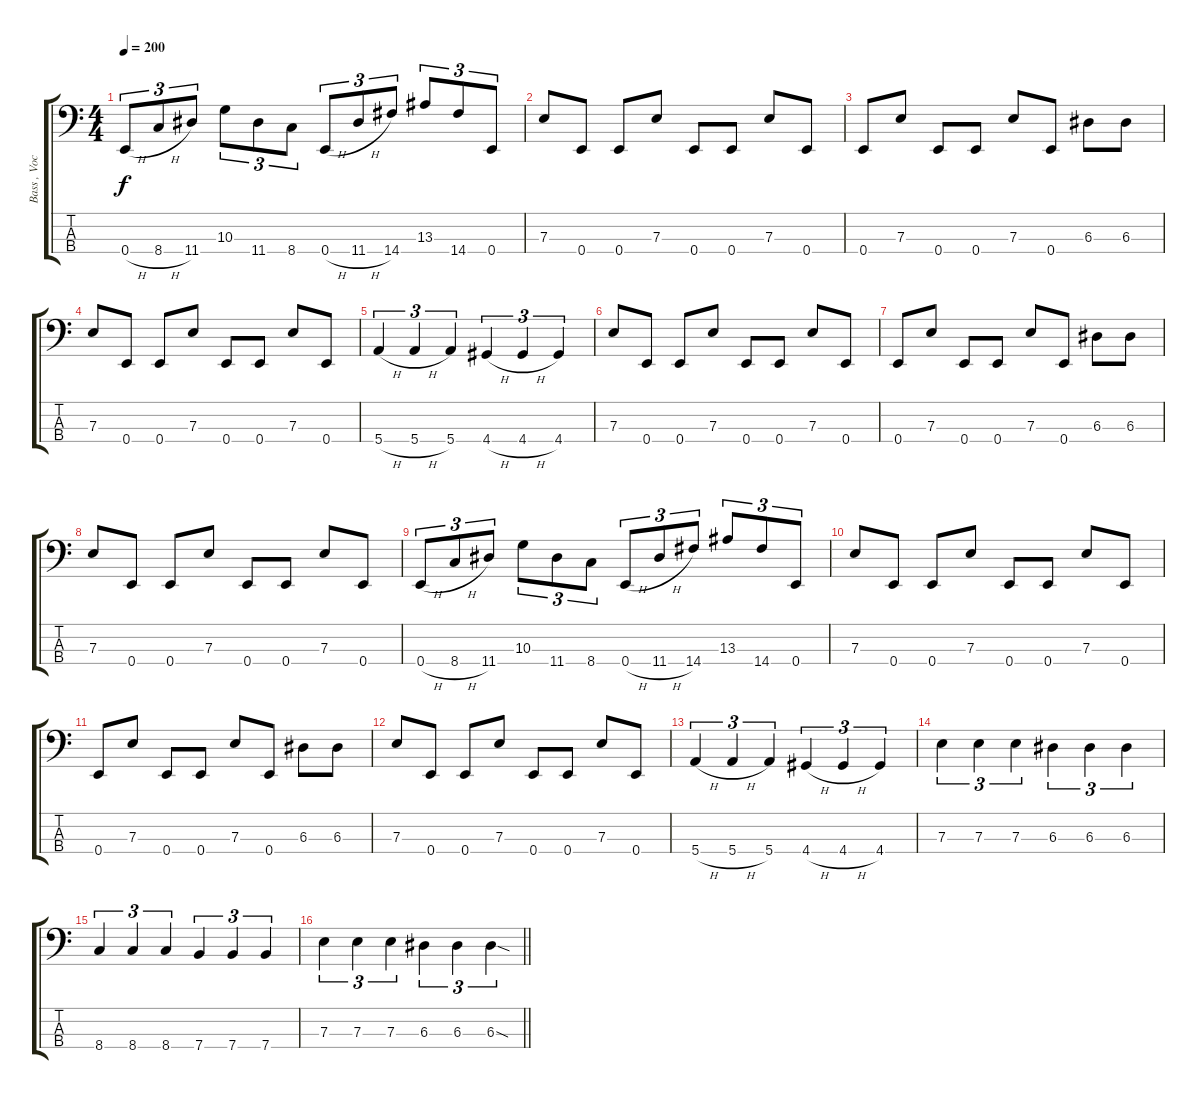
\track ("Bass , Vocals - Paulo Gregoletto" "Bass , Voc") {instrument electricbasspick}
\staff {score tabs}
\tuning (G2 D2 A1 E1) {hide}
\ts (4 4)
\tempo 200
\clef f4
\ks c
0.4{h}.8{tu (3 2) dy f} 8.4{h}.8{tu (3 2)} 11.4.8{tu (3 2)} 10.3.8{tu (3 2)} 11.4.8{tu (3 2)} 8.4.8{tu (3 2)} 0.4{h}.8{tu (3 2)} 11.4{h}.8{tu (3 2)} 14.4.8{tu (3 2)} 13.3.8{tu (3 2)} 14.4.8{tu (3 2)} 0.4.8{tu (3 2)} |
7.3.8 0.4.8 0.4.8 7.3.8 0.4.8 0.4.8 7.3.8 0.4.8 |
0.4.8 7.3.8 0.4.8 0.4.8 7.3.8 0.4.8 6.3.8 6.3.8 |
7.3.8 0.4.8 0.4.8 7.3.8 0.4.8 0.4.8 7.3.8 0.4.8 |
5.4{h}.4{tu (3 2)} 5.4{h}.4{tu (3 2)} 5.4.4{tu (3 2)} 4.4{h}.4{tu (3 2)} 4.4{h}.4{tu (3 2)} 4.4.4{tu (3 2)} |
7.3.8 0.4.8 0.4.8 7.3.8 0.4.8 0.4.8 7.3.8 0.4.8 |
0.4.8 7.3.8 0.4.8 0.4.8 7.3.8 0.4.8 6.3.8 6.3.8 |
7.3.8 0.4.8 0.4.8 7.3.8 0.4.8 0.4.8 7.3.8 0.4.8 |
0.4{h}.8{tu (3 2)} 8.4{h}.8{tu (3 2)} 11.4.8{tu (3 2)} 10.3.8{tu (3 2)} 11.4.8{tu (3 2)} 8.4.8{tu (3 2)} 0.4{h}.8{tu (3 2)} 11.4{h}.8{tu (3 2)} 14.4.8{tu (3 2)} 13.3.8{tu (3 2)} 14.4.8{tu (3 2)} 0.4.8{tu (3 2)} |
7.3.8 0.4.8 0.4.8 7.3.8 0.4.8 0.4.8 7.3.8 0.4.8 |
0.4.8 7.3.8 0.4.8 0.4.8 7.3.8 0.4.8 6.3.8 6.3.8 |
7.3.8 0.4.8 0.4.8 7.3.8 0.4.8 0.4.8 7.3.8 0.4.8 |
5.4{h}.4{tu (3 2)} 5.4{h}.4{tu (3 2)} 5.4.4{tu (3 2)} 4.4{h}.4{tu (3 2)} 4.4{h}.4{tu (3 2)} 4.4.4{tu (3 2)} |
7.3.4{tu (3 2)} 7.3.4{tu (3 2)} 7.3.4{tu (3 2)} 6.3.4{tu (3 2)} 6.3.4{tu (3 2)} 6.3.4{tu (3 2)} |
8.4.4{tu (3 2)} 8.4.4{tu (3 2)} 8.4.4{tu (3 2)} 7.4.4{tu (3 2)} 7.4.4{tu (3 2)} 7.4.4{tu (3 2)} |
\barLineRight lightlight
7.3.4{tu (3 2)} 7.3.4{tu (3 2)} 7.3.4{tu (3 2)} 6.3.4{tu (3 2)} 6.3.4{tu (3 2)} 6.3{sod}.4{tu (3 2)}
